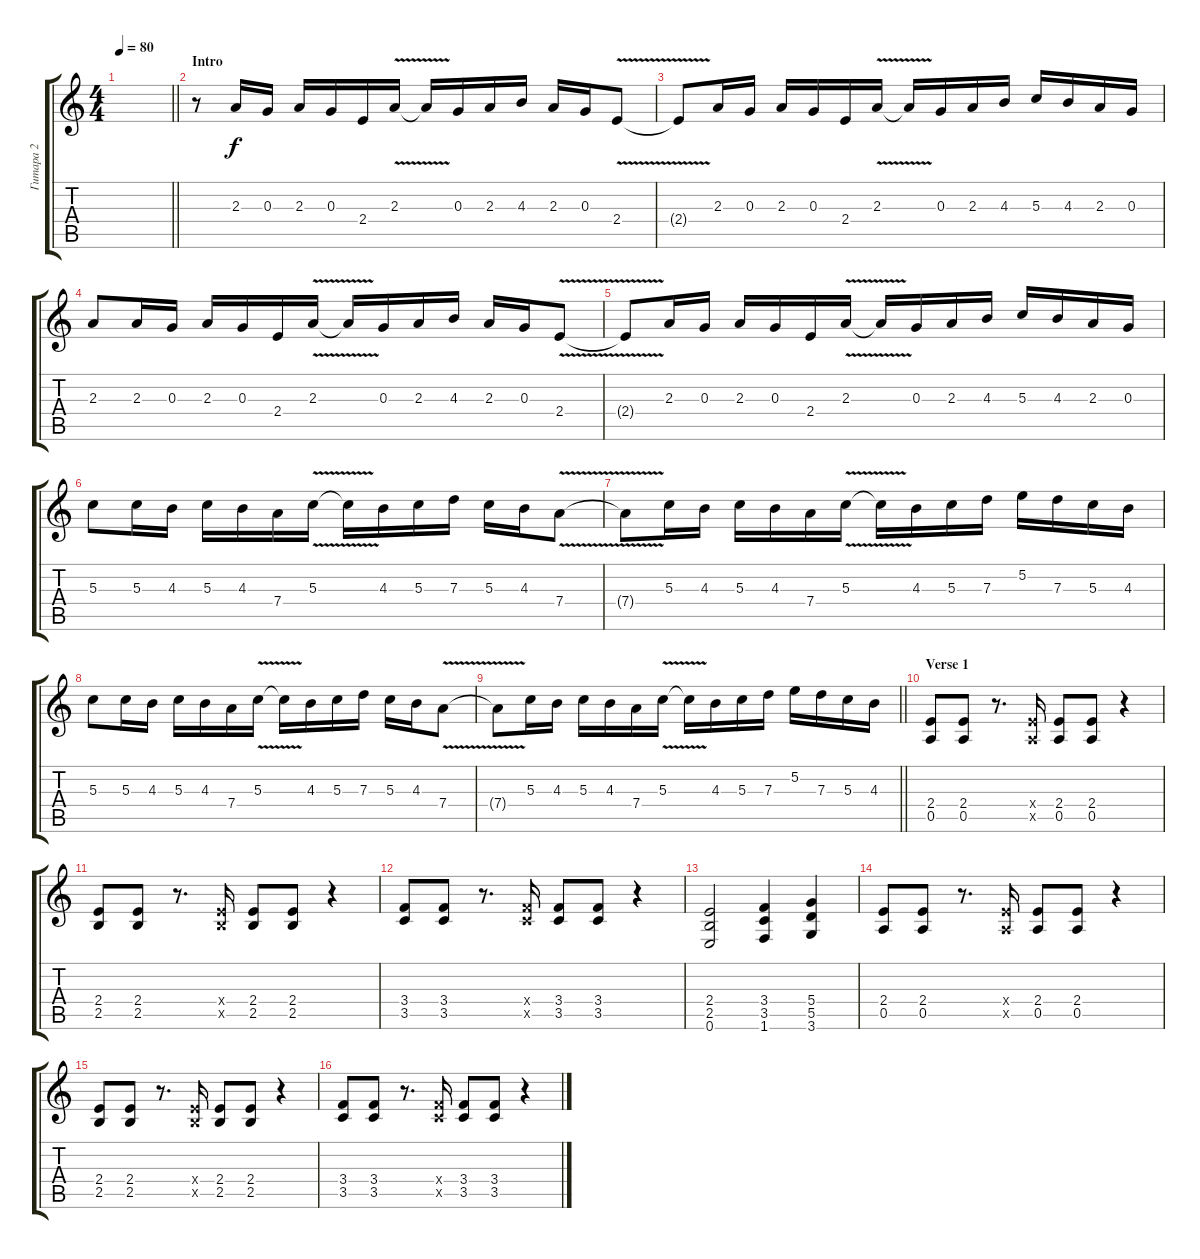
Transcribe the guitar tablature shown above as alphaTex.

\track ("Гитара 2" "Гитара 2") {instrument distortionguitar}
\staff {score tabs}
\tuning (E4 B3 G3 D3 A2 E2) {hide}
\ts (4 4)
\tempo 80
\clef g2
\barLineRight lightlight
\ks aminor
|
\section ("" "Intro")
r.8 2.3.16 0.3.16 2.3.16 0.3.16 2.4.16 2.3{v}.16 2.3{t}.16 0.3.16 2.3.16 4.3.16 2.3.16 0.3.16 2.4{v}.8 |
2.4{t}.8 2.3.16 0.3.16 2.3.16 0.3.16 2.4.16 2.3{v}.16 2.3{t}.16 0.3.16 2.3.16 4.3.16 5.3.16 4.3.16 2.3.16 0.3.16 |
2.3.8 2.3.16 0.3.16 2.3.16 0.3.16 2.4.16 2.3{v}.16 2.3{t}.16 0.3.16 2.3.16 4.3.16 2.3.16 0.3.16 2.4{v}.8 |
2.4{t}.8 2.3.16 0.3.16 2.3.16 0.3.16 2.4.16 2.3{v}.16 2.3{t}.16 0.3.16 2.3.16 4.3.16 5.3.16 4.3.16 2.3.16 0.3.16 |
5.3.8 5.3.16 4.3.16 5.3.16 4.3.16 7.4.16 5.3{v}.16 5.3{t}.16 4.3.16 5.3.16 7.3.16 5.3.16 4.3.16 7.4{v}.8 |
7.4{t}.8 5.3.16 4.3.16 5.3.16 4.3.16 7.4.16 5.3{v}.16 5.3{t}.16 4.3.16 5.3.16 7.3.16 5.2.16 7.3.16 5.3.16 4.3.16 |
5.3.8 5.3.16 4.3.16 5.3.16 4.3.16 7.4.16 5.3{v}.16 5.3{t}.16 4.3.16 5.3.16 7.3.16 5.3.16 4.3.16 7.4{v}.8 |
\barLineRight lightlight
7.4{t}.8 5.3.16 4.3.16 5.3.16 4.3.16 7.4.16 5.3{v}.16 5.3{t}.16 4.3.16 5.3.16 7.3.16 5.2.16 7.3.16 5.3.16 4.3.16 |
\section ("" "Verse 1")
(2.4 0.5).8 (2.4 0.5).8 r.8{d} (2.4{x} 0.5{x}).16 (2.4 0.5).8 (2.4 0.5).8 r.4 |
(2.4 2.5).8 (2.4 2.5).8 r.8{d} (2.4{x} 2.5{x}).16 (2.4 2.5).8 (2.4 2.5).8 r.4 |
(3.4 3.5).8 (3.4 3.5).8 r.8{d} (3.4{x} 3.5{x}).16 (3.4 3.5).8 (3.4 3.5).8 r.4 |
(2.4 2.5 0.6).2 (3.4 3.5 1.6).4 (5.4 5.5 3.6).4 |
(2.4 0.5).8 (2.4 0.5).8 r.8{d} (2.4{x} 0.5{x}).16 (2.4 0.5).8 (2.4 0.5).8 r.4 |
(2.4 2.5).8 (2.4 2.5).8 r.8{d} (2.4{x} 2.5{x}).16 (2.4 2.5).8 (2.4 2.5).8 r.4 |
(3.4 3.5).8 (3.4 3.5).8 r.8{d} (3.4{x} 3.5{x}).16 (3.4 3.5).8 (3.4 3.5).8 r.4
